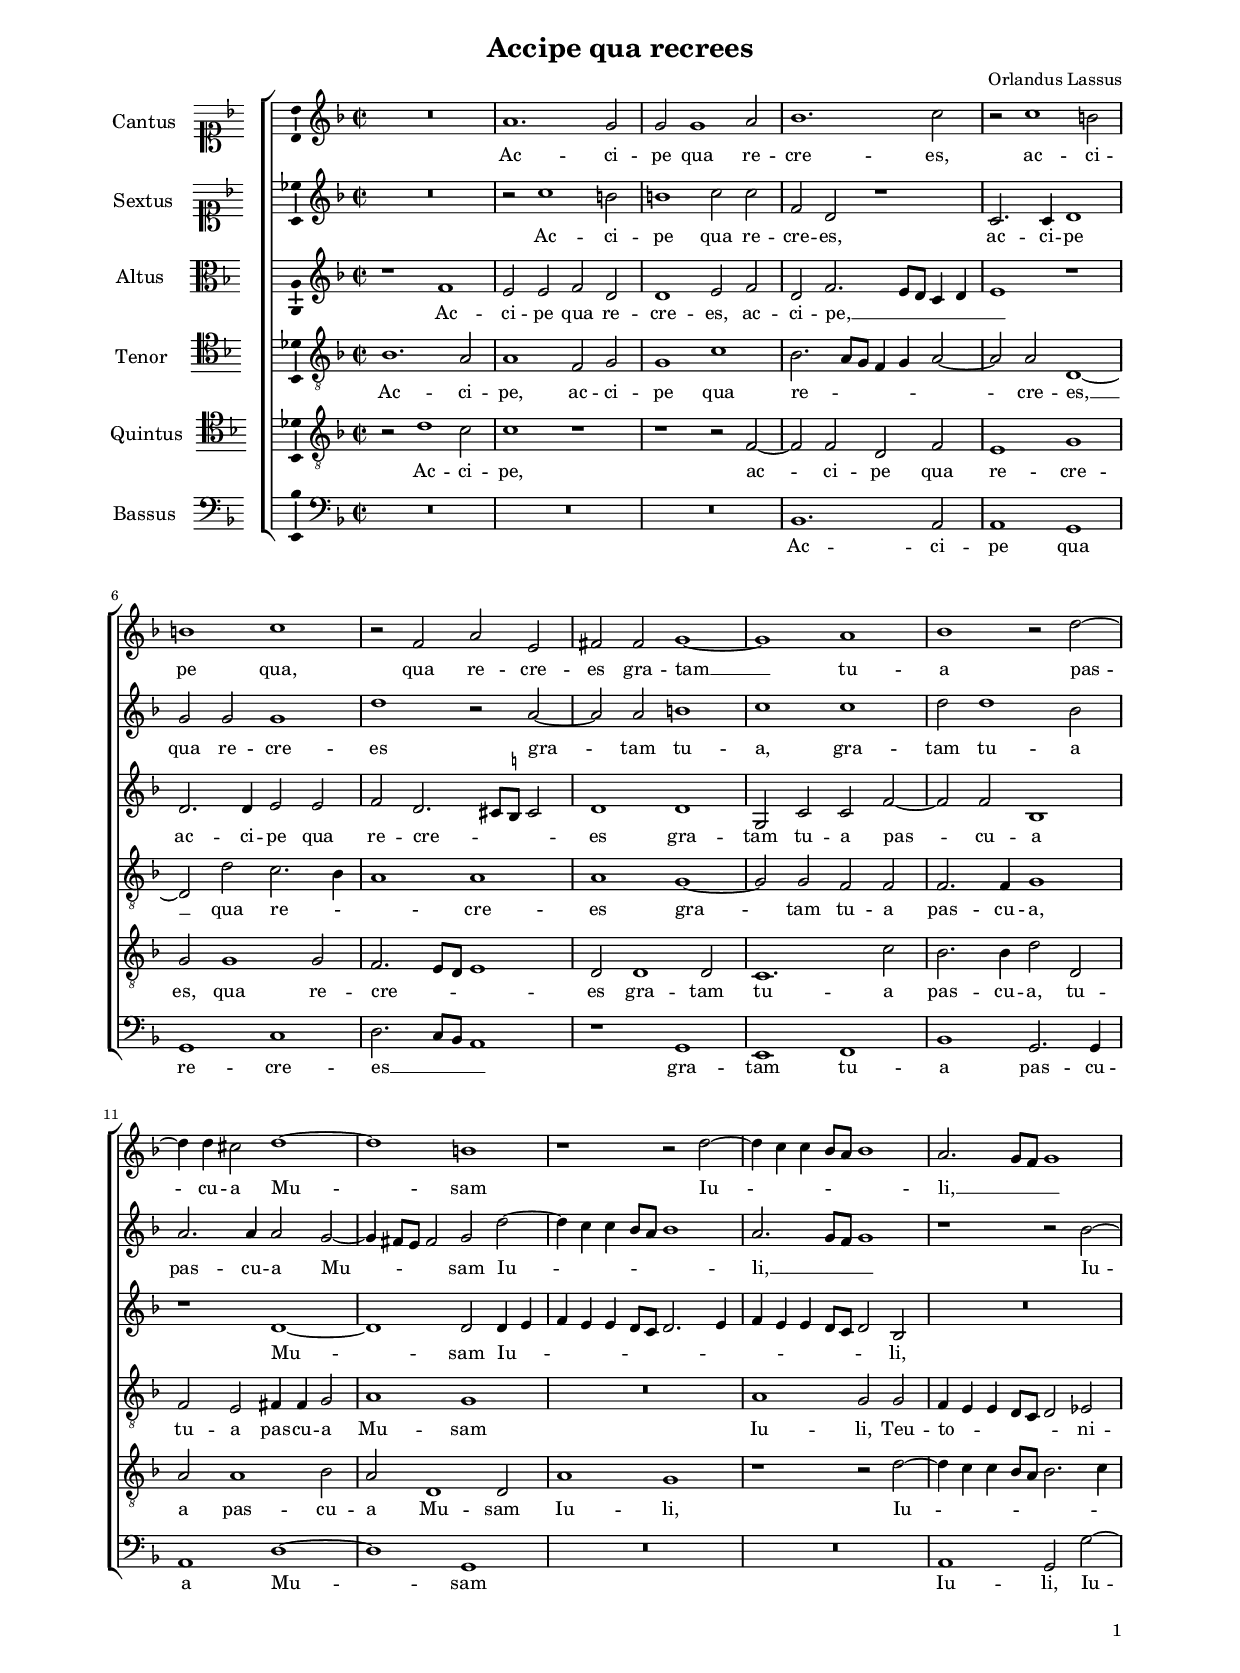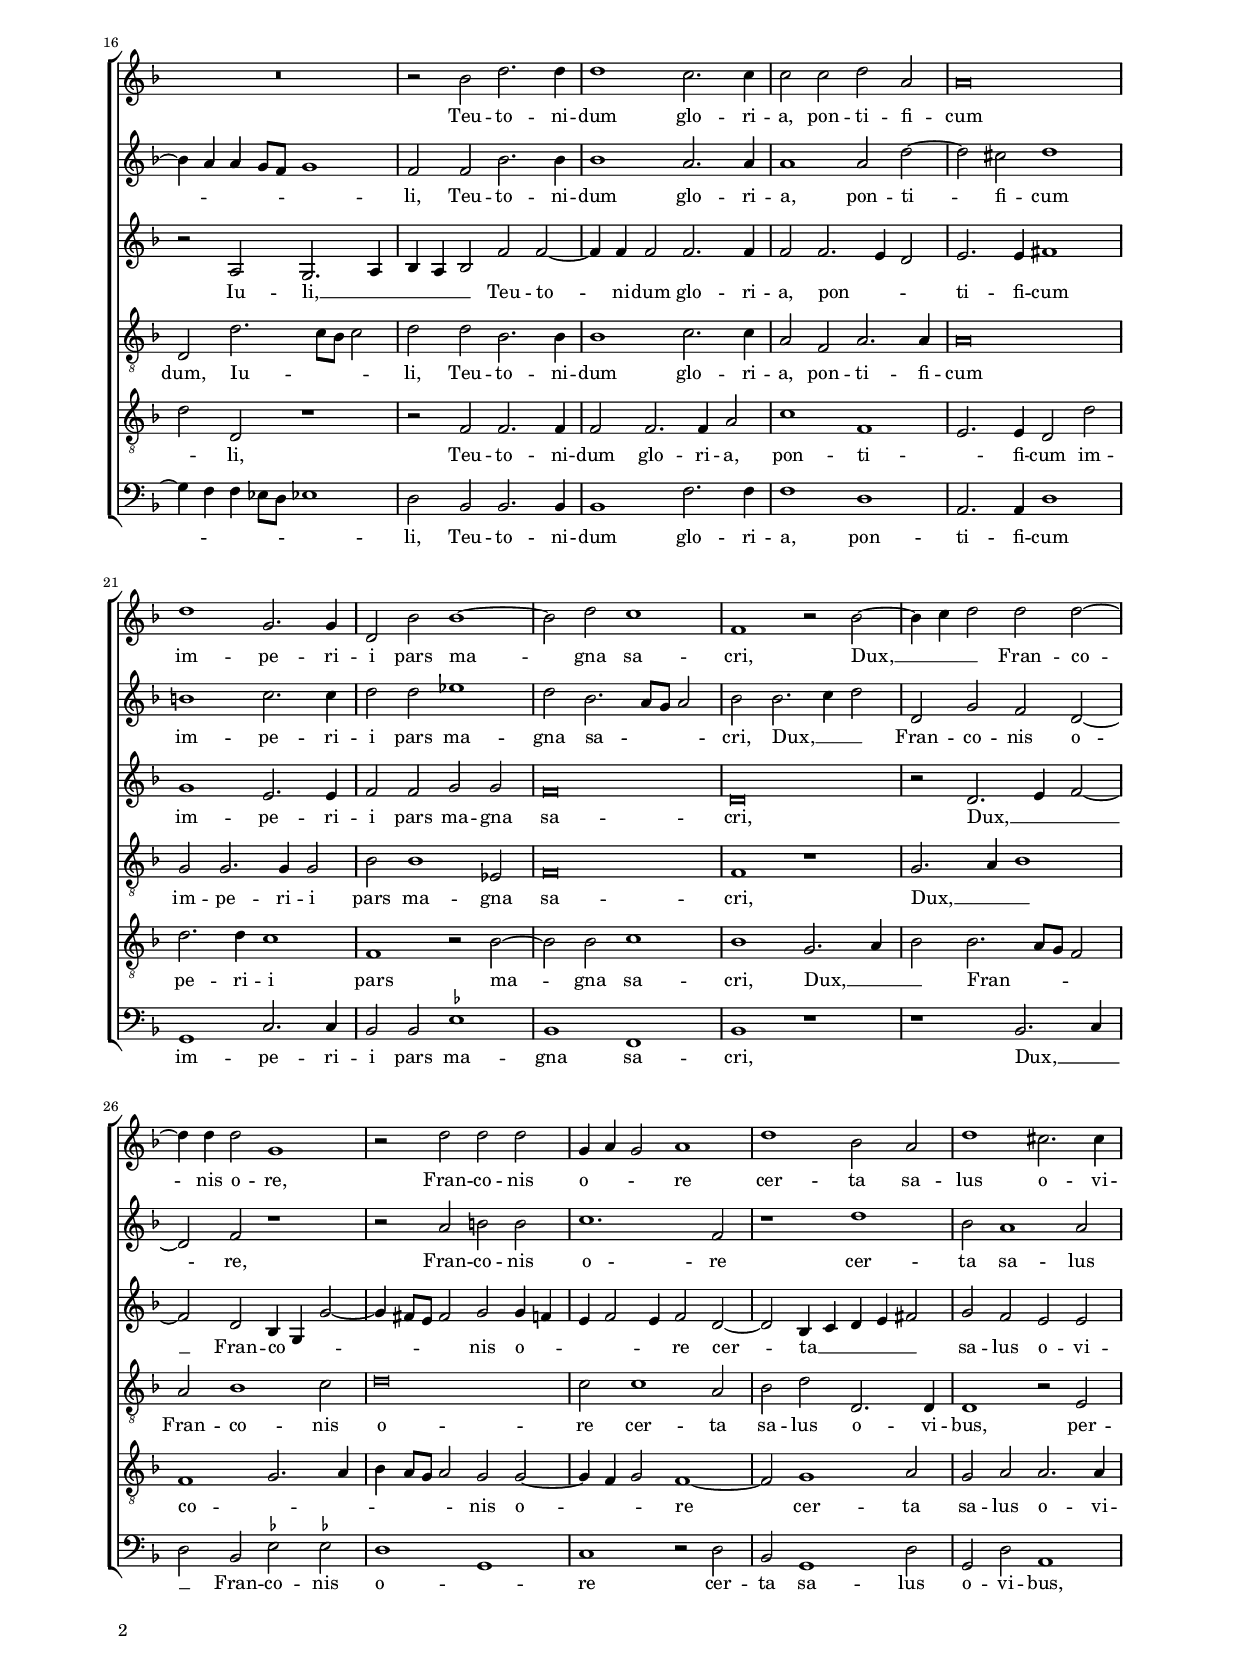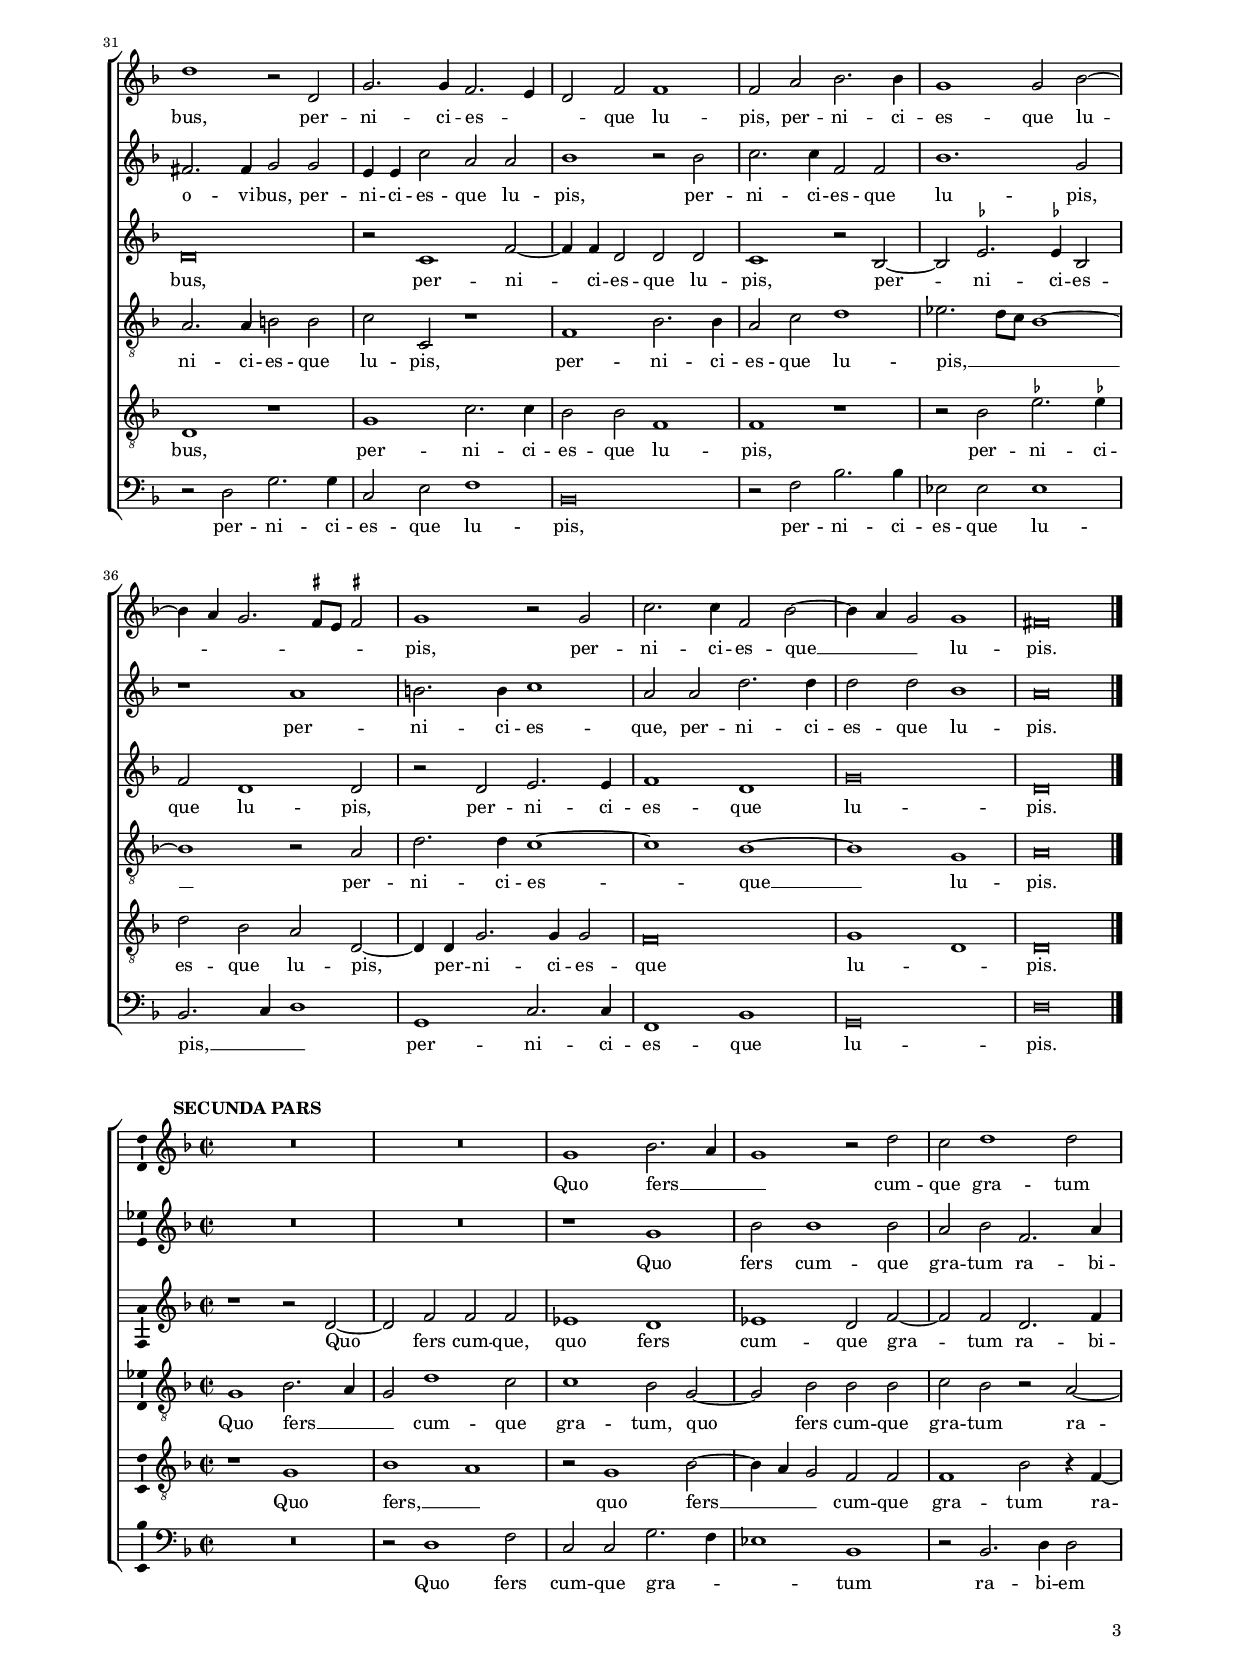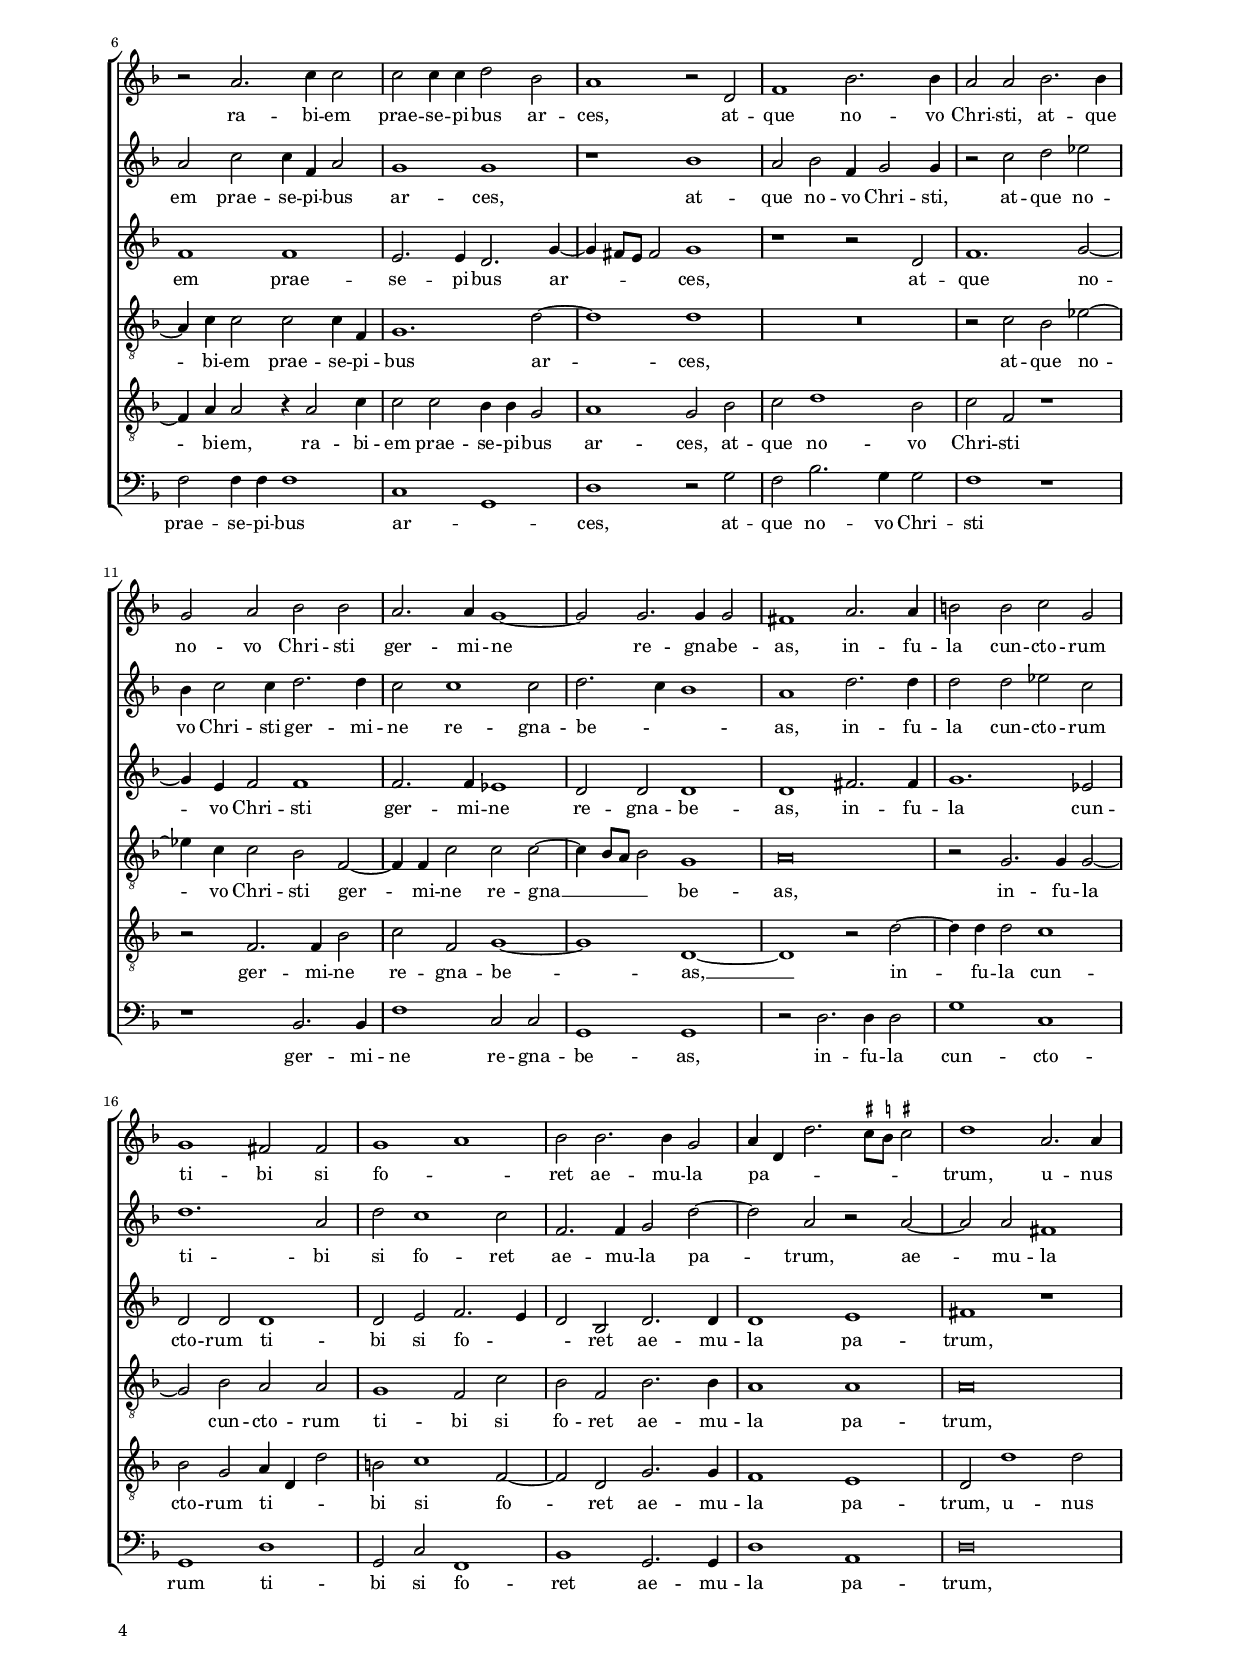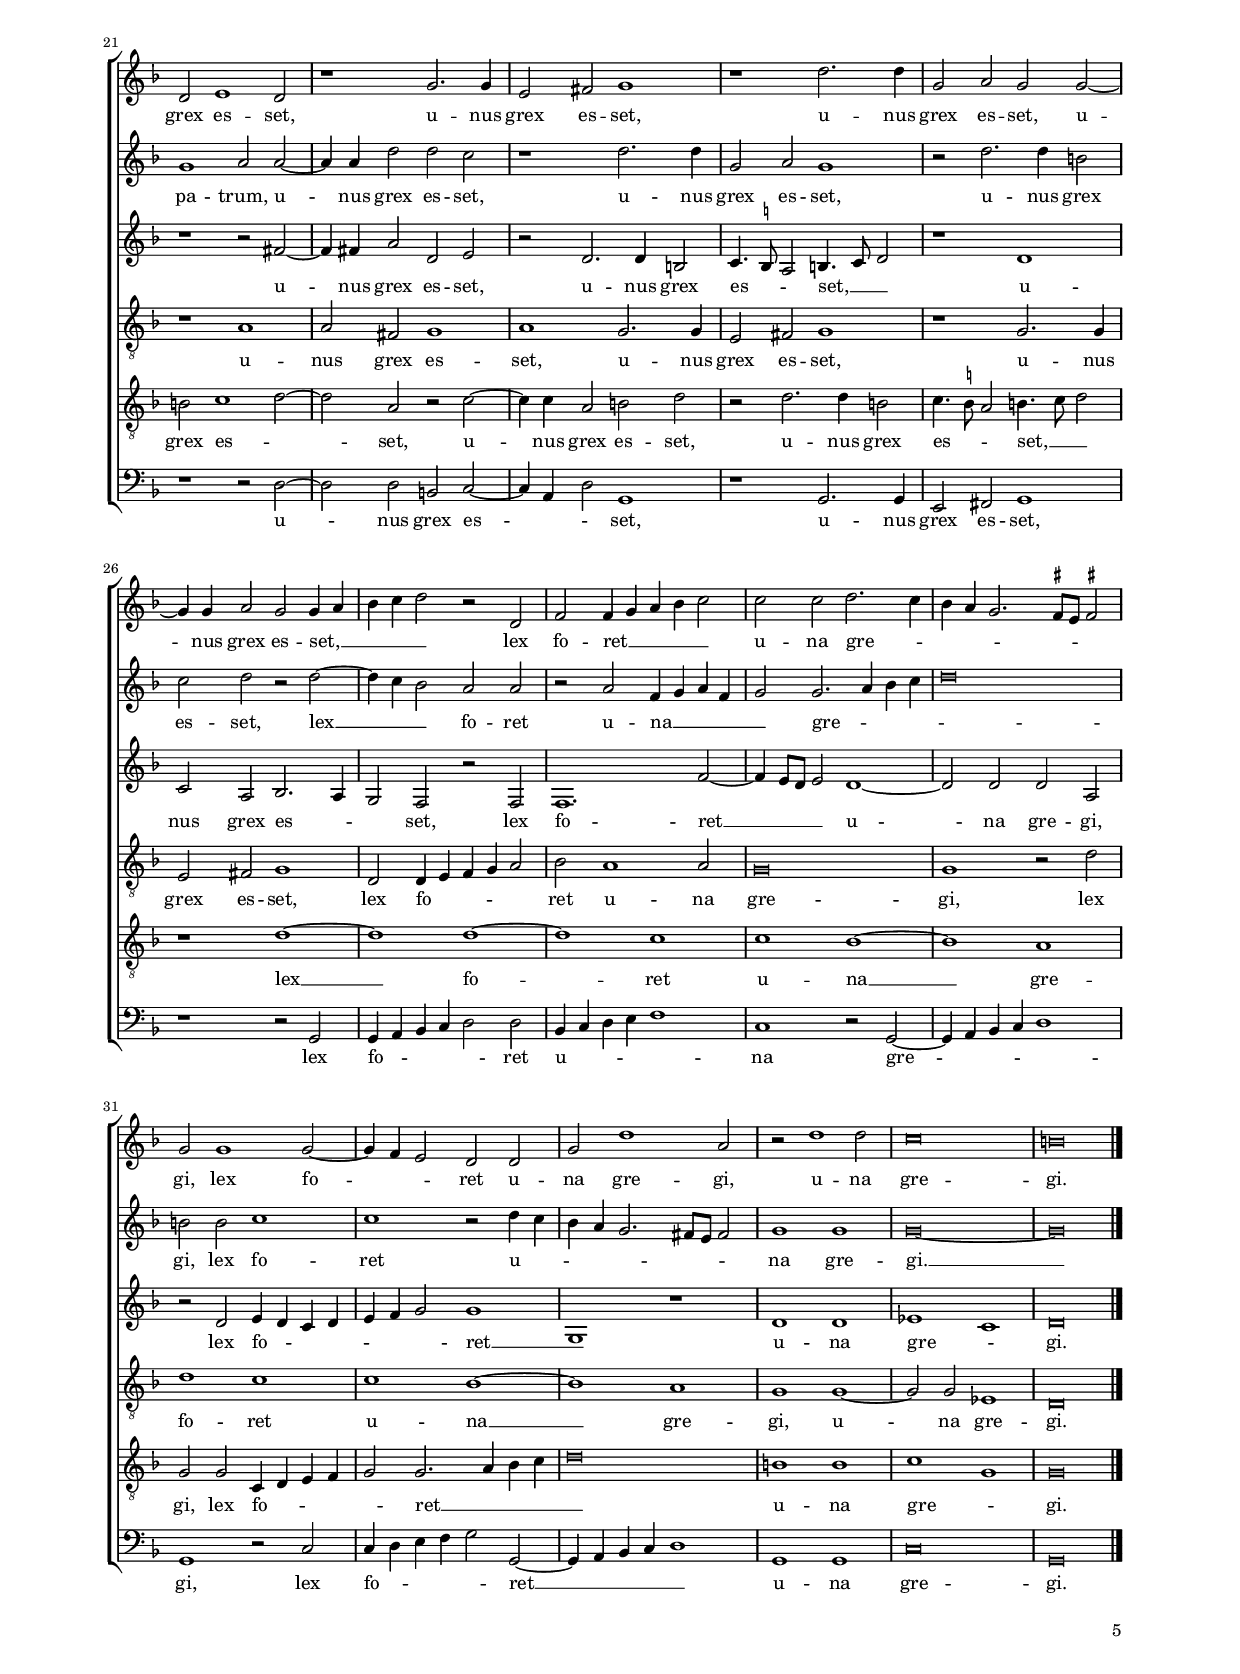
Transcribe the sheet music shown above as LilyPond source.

\header
{
  title="Accipe qua recrees"
  composer="Orlandus Lassus"
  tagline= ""
}

\version "2.22.2"
\language deutsch
#(set-global-staff-size 15)
% #(set-default-paper-size "letter")
#(ly:set-option 'point-and-click #f)


	ficta = { \once \set suggestAccidentals = ##t }
	
	forget = #(define-music-function (music) (ly:music?) #{
		\accidentalStyle forget
		$music
		\accidentalStyle default
		#})

 
\paper
	{
	top-margin = 1.5 \cm
	bottom-margin = 1 \cm
	left-margin = 2 \cm
	right-margin = 2 \cm
	ragged-bottom = ##f
	ragged-last-bottom = ##t
	print-page-number = ##f
	score-system-spacing = #'((basic-distance . 16) (minimum-distance . 14) (padding . 4) (strechability . 250))
	system-system-spacing = #'((basic-distance . 16) (minimum-distance . 14) (padding . 4) (strechability . 250))
    oddFooterMarkup=\markup   \fill-line { "" \fromproperty #'page:page-number-string }
    evenFooterMarkup=\markup  \fill-line { \fromproperty #'page:page-number-string "" }
    last-bottom-spacing = #'((basic-distance . 12) (minimum-distance . 7) (padding . 4))
    systems-per-page = 3
    %page-count = 4
%	min-systems-per-page = 3
	}

global = {
	\key f \major
	\time 2/2 \set Score.measureLength = #(ly:make-moment 2/1)
    \set Score.tempoHideNote = ##t
    \tempo 2 = 90
    \skip 1*2*40  \bar "|." %\pageBreak
	}


incipitcantus = \markup { \score {
	{
	\set Staff.instrumentName = \markup { \fontsize #1 "Cantus" }
	\key f \major
	\clef soprano
	s4 \bar ""
	}
	\layout  {
	raggedright = ##t
	indent = 1.6 \cm
	line-width = 2.4 \cm
	\context { \Staff \remove Time_signature_engraver }
	\override Staff.Clef.Y-extent = #'(0 . 0)
	}} \hspace #1 }


incipitsextus = \markup { \score {
	{
	\set Staff.instrumentName = \markup { \fontsize #1 "Sextus" }
	\key f \major
	\clef soprano
	s4 \bar ""
	}
	\layout  {
	raggedright = ##t
	indent = 1.6 \cm
	line-width = 2.4 \cm
	\context { \Staff \remove Time_signature_engraver }
	\override Staff.Clef.Y-extent = #'(0 . 0)
	}} \hspace #1 }
      
      
incipitaltus = \markup { \score {
	{
	\set Staff.instrumentName = \markup { \fontsize #1 "Altus" }
	\key f \major
	\clef alto
	s4 \bar ""
	}
	\layout  {
	raggedright = ##t
	indent = 1.6 \cm
	line-width = 2.4 \cm
	\context { \Staff \remove Time_signature_engraver }
	\override Staff.Clef.Y-extent = #'(0 . 0)
	}} \hspace #1 }


incipittenor = \markup { \score {
	{
	\set Staff.instrumentName = \markup { \fontsize #1 "Tenor" }
	\key f \major
	\clef tenor
	s4 \bar ""
	}
	\layout  {
	raggedright = ##t
	indent = 1.6 \cm
	line-width = 2.4 \cm
	\context { \Staff \remove Time_signature_engraver }
	\override Staff.Clef.Y-extent = #'(0 . 0)
	}} \hspace #1 }
      
      
incipitquintus = \markup { \score {
	{
	\set Staff.instrumentName = \markup { \fontsize #1 "Quintus" }
	\key f \major
	\clef tenor
	s4 \bar ""
	}
	\layout  {
	raggedright = ##t
	indent = 1.6 \cm
	line-width = 2.4 \cm
	\context { \Staff \remove Time_signature_engraver }
	\override Staff.Clef.Y-extent = #'(0 . 0)
	}} \hspace #1 }
      
      
incipitbassus = \markup { \score {
	{
	\set Staff.instrumentName = \markup { \fontsize #1 "Bassus" }
	\key f \major
	\clef bass
	s4 \bar ""
	}
	\layout  {
	raggedright = ##t
	indent = 1.6 \cm
	line-width = 2.4 \cm
	\context { \Staff \remove Time_signature_engraver }
	\override Staff.Clef.Y-extent = #'(0 . 0)
	}} \hspace #1 }


cantus =  \relative c''
	{
	R\breve
	a1. g2
	g2 g1 a2
	b1. c2
%5
	r2 c1 h2 |
	h1 c
	r2 f, a e
	fis2 fis g1~
	g1 a
%10
	b1 r2 d~ |
	d4 d cis2 d1~
	d1 h
	r1 r2 d~
	d4 c c b8 a b1
%15
	a2. g8 f g1 |
	R\breve
	r2 b d2. d4
	d1 c2. c4
	c2 c d a
%20
	a\breve |
	d1 g,2. g4
	d2 b' b1~
	b2 d c1
	f,1 r2 b~
%25
	b4 c d2 d d~ |
	d4 d d2 g,1
	r2 d' d d
	g,4 a g2 a1
	d1 b2 a
%30
	d1 cis2. cis4 |
	d1 r2 d,
	g2. g4 f2. e4
	d2 f f1
	f2 a b2. b4
%35
	g1 g2 b~ |
	b4 a g2. \ficta fis8 e \ficta fis!2
	g1 r2 g
	c2. c4 f,2 b~
	b4 a g2 g1
%40
	fis\breve |
	}


sextus = \relative c''
	{
	R\breve
	r2 c1 h2
	h1 c2 c
	f,2 d r1
%5
	c2. c4 d1 |
	g2 g g1
	d'1 r2 a~
	a2 a h1
	c1 c
%10
	d2 d1 b2 |
	a2. a4 a2 g~
	g4 fis8 e fis2 g d'~
	d4 c c b8 a b1
	a2. g8 f g1
%15
	r1 r2 b~ |
	b4 a a g8 f g1
	f2 f b2. b4
	b1 a2. a4
	a1 a2 d~
%20
	d2 cis d1 |
	h1 c2. c4
	d2 d es1
	d2 b2. a8 g a2
	b2 b2. c4 d2
%25
	d,2 g f d~ |
	d2 f r1
	r2 a h h
	c1. f,2
	r1 d'
%30
	b2 a1 a2 |
	fis2. fis4 g2 g
	e4 e c'2 a a
	b1 r2 b
	c2. c4 f,2 f
%35
	b1. g2 |
	r1 a
	h2. h4 c1
	a2 a d2. d4
	d2 d b1
%40
	a\breve |
	}


altus =  \relative c'
	{
	r1 f
	e2 e f d
	d1 e2 f
	d2 f2. e8 d c4 d
%5
	e1 r |
	d2. d4 e2 e
	f2 d2. cis8 \ficta h cis2
	d1 d
	g,2 c c f~
%10
	f2 f b,1 |
	r1 d~
	d1 d2 d4 e
	f4 e e d8 c d2. e4
	f4 e e d8 c d2 b
%15
	R\breve |
	r2 a g2. a4
	b4 a b2 f' f~
	f4 f f2 f2. f4
	f2 f2. e4 d2
%20
	e2. e4 fis1 |
	g1 e2. e4
	f2 f g g
	f\breve
	d\breve
%25
	r2 d2. e4 f2~ |
	f2 d b4 g g'2~
	g4 fis8 e fis2 g g4 f
	e4 f2 e4 f2 d~
	d2 b4 c d e fis2
%30
	g2 f e e |
	d\breve
	r2 c1 f2~
	f4 f d2 d d
	c1 r2 b~
%35
	b2 \ficta es2. \ficta es!4 b2 |
	f'2 d1 d2
	r2 d e2. e4
	f1 d
	g\breve
%40
	d\breve |
	}


tenor =  \relative c'
	{
	b1. a2
	a1 f2 g
	g1 c
	b2. a8 g f4 g a2~
%5
	a2 a d,1~ |
	d2 d' c2. b4
	a1 a
	a1 g~
	g2 g f f
%10
	f2. f4 g1 |
	f2 e fis4 fis g2
	a1 g
	R\breve
	a1 g2 g
%15
	f4 e e d8 c d2 es |
	d2 d'2. c8 b c2
	d2 d b2. b4
	b1 c2. c4
	a2 f a2. a4
%20
	a\breve |
	g2 g2. g4 g2
	b2 b1 es,2
	f\breve
	f1 r
%25
	g2. a4 b1 |
	a2 b1 c2
	d\breve
	c2 c1 a2
	b2 d d,2. d4
%30
	d1 r2 e |
	a2. a4 h2 h
	c2 c, r1
	f1 b2. b4
	a2 c d1
%35
	es2. d8 c b1~ |
	b1 r2 a
	d2. d4 c1~
	c1 b~
	b1 g
%40
	a\breve |
	}


quintus  =  \relative c'
	{
	r2 d1 c2
	c1 r
	r1 r2 f,~
	f2 f d f
%5
	e1 g |
	g2 g1 g2
	f2. e8 d e1
	d2 d1 d2
	c1. c'2
%10
	b2. b4 d2 d, |
	a'2 a1 b2
	a2 d,1 d2
	a'1 g
	r1 r2 d'~
%15
	d4 c c b8 a b2. c4 |
	d2 d, r1
	r2 f f2. f4
	f2 f2. f4 a2
	c1 f,
%20
	e2. e4 d2 d' |
	d2. d4 c1
	f,1 r2 b~
	b2 b c1
	b1 g2. a4
%25
	b2 b2. a8 g f2 |
	f1 g2. a4
	b4 a8 g a2 g g~
	g4 f g2 f1~
	f2 g1 a2
%30
	g2 a a2. a4 |
	d,1 r
	g1 c2. c4
	b2 b f1
	f1 r
%35
	r2 b \ficta es2. \ficta es!4 |
	d2 b a d,~
	d4 d g2. g4 g2
	f\breve
	g1 d
%40
	d\breve |
	}


bassus  =  \relative c
	{
	R\breve
	R\breve
	R\breve
	b1. a2
%5
	a1 g |
	g1 c
	d2. c8 b a1
	r1 g
	e1 f
%10
	b1 g2. g4 |
	a1 d~
	d1 g,
	R\breve
	R\breve
%15
	a1 g2 g'~ |
	g4 f f es8 d es!1
	d2 b b2. b4
	b1 f'2. f4
	f1 d
%20
	a2. a4 d1 |
	g,1 c2. c4
	b2 b \ficta es1
	b1 f
	b1 r
%25
	r1 b2. c4 |
	d2 b \ficta es \ficta es!
	d1 g,
	c1 r2 d
	b2 g1 d'2
%30
	g,2 d' a1 |
	r2 d g2. g4
	c,2 e f1
	b,\breve
	r2 f' b2. b4
%35
	es,2 es es1 |
	b2. c4 d1
	g,1 c2. c4
	f,1 b
	g\breve
%40
	d'\breve |
	}


lyricscantus = \lyricmode {
	Ac -- ci -- pe qua re -- cre -- es,
    ac -- ci -- pe qua,
    qua re -- cre -- es
    gra -- tam __ tu -- a pas -- cu -- a Mu -- sam Iu -- _ _ _ _ _ li, __ _ _ _
    Teu -- to -- ni -- dum glo -- ri -- a,
    pon -- ti -- fi -- cum im -- pe -- ri -- i pars ma -- gna sa -- cri,
    Dux, __ _ _ Fran -- co -- nis o -- re,
    Fran -- co -- nis o -- _ _ re
    cer -- ta sa -- lus o -- vi -- bus,
    per -- ni -- ci -- es -- _ _ que lu -- pis,
    per -- ni -- ci -- es -- que lu -- _ _ _ _ _ pis,
    per -- ni -- ci -- es -- que __ _ _ lu -- pis.
	}


lyricssextus = \lyricmode {
	Ac -- ci -- pe qua re -- cre -- es,
    ac -- ci -- pe qua re -- cre -- es gra -- tam tu -- a,
    gra -- tam tu -- a pas -- cu -- a Mu -- _ _ _ sam Iu -- _ _ _ _ _ li, __ _ _ _
    Iu -- _ _ _ _ _ li,
    Teu -- to -- ni -- dum glo -- ri -- a,
    pon -- ti -- fi -- cum im -- pe -- ri -- i pars ma -- gna sa -- _ _ _ cri,
    Dux, __ _ _ Fran -- co -- nis o -- re,
    Fran -- co -- nis o -- re
    cer -- ta sa -- lus o -- vi -- bus,
    per -- ni -- ci -- es -- que lu -- pis,
    per -- ni -- ci -- es -- que lu -- pis,
    per -- ni -- ci -- es -- que,
    per -- ni -- ci -- es -- que lu -- pis.
	}
	
	
lyricsaltus = \lyricmode {
	Ac -- ci -- pe qua re -- cre -- es,
    ac -- ci -- pe, __ _ _ _ _ _
    ac -- ci -- pe qua re -- cre -- _ _ _ es
    gra -- tam tu -- a pas -- cu -- a Mu -- sam Iu -- _ _ _ _ _ _ _ _ _ _ _ _ _ _ li,
    Iu -- li, __ _ _ _ _ 
    Teu -- to -- ni -- dum glo -- ri -- a,
    pon -- _ _ ti -- fi -- cum im -- pe -- ri -- i pars ma -- gna sa -- cri,
    Dux, __ _ _ Fran -- co -- _ _ _ _ _ nis o -- _ _ _ _ re
    cer -- ta __ _ _ _ _ sa -- lus o -- vi -- bus,
    per -- ni -- ci -- es -- que lu -- pis,
    per -- ni -- ci -- es -- que lu -- pis,
    per -- ni -- ci -- es -- que lu -- pis.
	}


lyricstenor = \lyricmode {
	Ac -- ci -- pe,
    ac -- ci -- pe qua re -- _ _ _ _ _ cre -- es, __
    qua re -- _ _ cre -- es
    gra -- tam tu -- a pas -- cu -- a,
    tu -- a pas -- cu -- a Mu -- sam Iu -- li,
    Teu -- to -- _ _ _ _ _ ni -- dum,
    Iu -- _ _ _ li,
    Teu -- to -- ni -- dum glo -- ri -- a,
    pon -- ti -- fi -- cum im -- pe -- ri -- i pars ma -- gna sa -- cri,
    Dux, __ _ _ Fran -- co -- nis o -- re
    cer -- ta sa -- lus o -- vi -- bus,
    per -- ni -- ci -- es -- que lu -- pis,
    per -- ni -- ci -- es -- que lu -- pis, __ _ _ _
    per -- ni -- ci -- es -- que __ lu -- pis.
	}


lyricsquintus = \lyricmode {
	Ac -- ci -- pe,
    ac -- ci -- pe qua re -- cre -- es,
    qua re -- cre -- _ _ _ es
    gra -- tam tu -- a pas -- cu -- a,
    tu -- a pas -- cu -- a Mu -- sam Iu -- li,
    Iu -- _ _ _ _ _ _ _ li,
    Teu -- to -- ni -- dum glo -- ri -- a,
    pon -- ti -- _ fi -- cum im -- pe -- ri -- i pars ma -- gna sa -- cri,
    Dux, __ _ _ Fran -- _ _ _ co -- _ _ _ _ _ _ nis o -- _ _ re
    cer -- ta sa -- lus o -- vi -- bus,
    per -- ni -- ci -- es -- que lu -- pis,
    per -- ni -- ci -- es -- que lu -- pis,
    per -- ni -- ci -- es -- que lu -- _ pis.
	}


lyricsbassus = \lyricmode {
	Ac -- ci -- pe qua re -- cre -- es __ _ _ _
    gra -- tam tu -- a pas -- cu -- a Mu -- sam Iu -- li,
    Iu -- _ _ _ _ _ li,
    Teu -- to -- ni -- dum glo -- ri -- a,
    pon -- ti -- fi -- cum im -- pe -- ri -- i pars ma -- gna sa -- cri,
    Dux, __ _ _ Fran -- co -- nis o -- _ re
    cer -- ta sa -- lus o -- vi -- bus,
    per -- ni -- ci -- es -- que lu -- pis,
    per -- ni -- ci -- es -- que lu -- pis, __ _ _
    per -- ni -- ci -- es -- que lu -- pis.
	}


\score
{  
    \transpose c c {
	\new ChoirStaff \with { \override StaffGrouper.staff-staff-spacing.basic-distance = #12 }
	<<

	\new Staff << \global
	\new Voice="v1" {
		\set Staff.instrumentName=\incipitcantus
		\set Staff.midiInstrument = "reed organ"
		\clef "treble"
		\cantus }
	\new Lyrics \lyricsto "v1" {\lyricscantus }
	>>


	\new Staff << \global
	\new Voice="v6" {
		\set Staff.instrumentName=\incipitsextus
		\set Staff.midiInstrument = "reed organ"
		\clef "treble" 
		\sextus}
	\new Lyrics \lyricsto "v6" {\lyricssextus }
	>>


	\new Staff << \global
	\new Voice="v2" {
		\set Staff.instrumentName=\incipitaltus
		\set Staff.midiInstrument = "reed organ"
		\clef "treble" 
		\altus}
	\new Lyrics \lyricsto "v2" {\lyricsaltus }
	>>


	\new Staff << \global
	\new Voice="v3" {
		\set Staff.instrumentName=\incipittenor
		\set Staff.midiInstrument = "reed organ"
		\clef "G_8"
		\tenor }
	\new Lyrics \lyricsto "v3" {\lyricstenor }
	>>


	\new Staff << \global
	\new Voice="v5" {
		\set Staff.instrumentName=\incipitquintus
		\set Staff.midiInstrument = "reed organ"
		\clef "G_8"
		\quintus}
	\new Lyrics \lyricsto "v5" {\lyricsquintus }
	>>


	\new Staff << \global
	\new Voice="v4" {
		\set Staff.instrumentName=\incipitbassus
		\set Staff.midiInstrument = "reed organ"
		\clef "bass" 
		\bassus }
	\new Lyrics \lyricsto "v4" {\lyricsbassus}
	>>

	>>
	} % transpose

	\layout
	{
	indent = 2.6 \cm
%	\context { \Lyrics \override VerticalAxisGroup.nonstaff-relatedstaff-spacing.padding = #2 }
%	\context { \Lyrics \override LyricText.font-size = #1 }
  	\context { \Staff \consists "Ambitus_engraver" }
	\context { \Staff \override TimeSignature.break-visibility = #end-of-line-invisible }
	\context { \Score \override BarNumber.padding = #2 }
	\context { \Voice \override NoteHead.style = #'baroque }
	}

\midi
	{
	}

}

%%%%%%%%%%%%%%%%%%%%  SECUNDA PARS   %%%%%%%%%%%%%%%%%%%%


global = {
	\key f \major
	\time 2/2 \set Score.measureLength = #(ly:make-moment 2/1)
    \set Score.tempoHideNote = ##t
    \tempo 2 = 90
    \skip 1*2*36  \bar "|."
	}


cantus =  \relative c''
	{
	R\breve
	R\breve
	g1 b2. a4
	g1 r2 d'
%5
	c2 d1 d2 |
	r2 a2. c4 c2
	c2 c4 c d2 b
	a1 r2 d,
	f1 b2. b4
%10
	a2 a b2. b4 |
	g2 a b b
	a2. a4 g1~
	g2 g2. g4 g2
	fis1 a2. a4
%15
	h2 h c g |
	g1 fis2 fis
	g1 a
	b2 b2. b4 g2
	a4 d, d'2. \ficta cis8 \ficta h \ficta cis!2
%20
	d1 a2. a4 |
	d,2 e1 d2
	r1 g2. g4
	e2 fis g1
	r1 d'2. d4
%25
	g,2 a g g~ |
	g4 g a2 g g4 a
	b4 c d2 r d,
	f2 f4 g a b c2
	c2 c d2. c4
%30
	b4 a g2. \ficta fis8 e \ficta fis!2 |
	g2 g1 g2~
	g4 f e2 d d
	g2 d'1 a2
	r2 d1 d2
%35
	c\breve |
	h\breve |
	}


sextus = \relative c''
	{
	R\breve
	R\breve
	r1 g
	b2 b1 b2
%5
	a2 b f2. a4 |
	a2 c c4 f, a2
	g1 g
	r1 b
	a2 b f4 g2 g4
%10
	r2 c d es |
	b4 c2 c4 d2. d4
	c2 c1 c2
	d2. c4 b1
	a1 d2. d4
%15
	d2 d es c |
	d1. a2
	d2 c1 c2
	f,2. f4 g2 d'~
	d2 a r a~
%20
	a2 a fis1 |
	g1 a2 a~
	a4 a d2 d c
	r1 d2. d4
	g,2 a g1
%25
	r2 d'2. d4 h2 |
	c2 d r d~
	d4 c b2 a a
	r2 a f4 g a f
	g2 g2. a4 b c
%30
	d\breve |
	h2 h c1
	c1 r2 d4 c
	b4 a g2. fis8 e fis2
	g1 g
%35
	g\breve~ |
	g\breve |
	}


altus =  \relative c'
    {
	r1 r2 d~
	d2 f f f
	es1 d
	es1 d2 f~
%5
	f2 f d2. f4 |
	f1 f
	e2. e4 d2. g4~
	g4 fis8 e fis2 g1
	r1 r2 d
%10
	f1. g2~ |
	g4 e f2 f1
	f2. f4 es1
	d2 d d1
	d1 fis2. fis4
%15
	g1. es2  |
	d2 d d1
	d2 e f2. e4
	d2 b d2. d4
	d1 e
%20
	fis1 r |
	r1 r2 fis~
	fis4 fis a2 d, e
	r2 d2. d4 h2
	c4. \ficta h8 a2 h!4. c8 d2
%25
	r1 d |
	c2 a b2. a4
	g2 f r f
	f1. f'2~
	f4 e8 d e2 d1~
%30
	d2 d d a |
	r2 d e4 d c d
	e4 f g2 g1
	g,1 r
	d'1 d
%35
	es1 c |
	d\breve |
	}


tenor =  \relative c'
	{
	g1 b2. a4
	g2 d'1 c2
	c1 b2 g~
	g2 b b b
%5
	c2 b r a~ |
	a4 c c2 c c4 f,
	g1. d'2~
	d1 d
	R\breve
%10
	r2 c b es~ |
	es4 c c2 b f~
	f4 f c'2 c c~
	c4 b8 a b2 g1
	a\breve
%15
	r2 g2. g4 g2~ |
	g2 b a a
	g1 f2 c'
	b2 f b2. b4
	a1 a
%20
	a\breve |
	r1 a
	a2 fis g1
	a1 g2. g4
	e2 fis g1
%25
	r1 g2. g4 |
	e2 fis g1
	d2 d4 e f g a2
	b2 a1 a2
	g\breve
%30
	g1 r2 d' |
	d1 c
	c1 b~
	b1 a
	g1 g~
%35
	g2 g es1 |
	d\breve |
	}


quintus  =  \relative c'
	{
	r1 g
	b1 a
	r2 g1 b2~
	b4 a g2 f f
%5
	f1 b2 r4 f~ |
	f4 a a2 r4 a2 c4
	c2 c b4 b g2
	a1 g2 b
	c2 d1 b2
%10
	c2 f, r1 |
	r2 f2. f4 b2
	c2 f, g1~
	g1 d~
	d1 r2 d'~
%15
	d4 d d2 c1 |
	b2 g a4 d, d'2
	h2 c1 f,2~
	f2 d g2. g4
	f1 e
%20
	d2 d'1 d2 |
	h2 c1 d2~
	d2 a r c~
	c4 c a2 h d
	r2 d2. d4 h2
%25
	c4. \ficta h8 a2 h!4. c8 d2 |
	r1 d~
	d1 d~
	d1 c
	c1 b~
%30
	b1 a |
	g2 g c,4 d e f
	g2 g2. a4 b c
	d\breve
	h1 h
%35
	c1 g |
	g\breve |
	}


bassus  =  \relative c
	{
	R\breve
	r2 d1 f2
	c2 c g'2. f4
	es1 b
%5
	r2 b2. d4 d2 |
	f2 f4 f f1
	c1 g
	d'1 r2 g
	f2 b2. g4 g2
%10
	f1 r |
	r1 b,2. b4
	f'1 c2 c
	g1 g
	r2 d'2. d4 d2
%15
	g1 c, |
	g1 d'
	g,2 c f,1
	b1 g2. g4
	d'1 a
%20
	d\breve |
	r1 r2 d~
	d2 d h c~
	c4 a d2 g,1
	r1 g2. g4
%25
	e2 fis g1 |
	r1 r2 g
	g4 a b c d2 d
	b4 c d e f1
	c1 r2 g~
%30
	g4 a b c d1 |
	g,1 r2 c
	c4 d e f g2 g,~
	g4 a b c d1
	g,1 g
%35
	c\breve |
	g\breve |
	}


lyricscantus = \lyricmode {
	Quo fers __ _ _ cum -- que gra -- tum ra -- bi -- em prae -- se -- pi -- bus ar -- ces,
    at -- que no -- vo Chri -- sti,
    at -- que no -- vo Chri -- sti
    ger -- mi -- ne re -- gna -- be -- as,
    in -- fu -- la cun -- cto -- rum ti -- bi si fo -- _ ret ae -- mu -- la pa -- _ _ _ _ _ trum,
    u -- nus grex es -- set,
    u -- nus grex es -- set,
    u -- nus grex es -- set,
    u -- nus grex es -- set, __ _ _ _ _
    lex fo -- ret __ _ _ _ _ u -- na gre -- _ _ _ _ _ _ _ gi,
    lex fo -- _ _ ret u -- na gre -- gi,
    u -- na gre -- gi.
	}


lyricssextus = \lyricmode {
	Quo fers cum -- que gra -- tum ra -- bi -- em prae -- se -- pi -- bus ar -- ces,
    at -- que no -- vo Chri -- sti,
    at -- que no -- vo Chri -- sti
    ger -- mi -- ne re -- gna -- be -- _ _ as,
    in -- fu -- la cun -- cto -- rum ti -- bi si fo -- ret ae -- mu -- la pa -- trum,
    ae -- mu -- la pa -- trum,
    u -- nus grex es -- set,
    u -- nus grex es -- set,
    u -- nus grex es -- set,
    lex __ _ _ fo -- ret u -- na __ _ _ _ _ gre -- _ _ _ _ gi,
    lex fo -- ret u -- _ _ _ _ _ _ _ na gre -- gi. __
	}


lyricsaltus = \lyricmode {
	Quo fers cum -- que,
    quo fers cum -- que gra -- tum ra -- bi -- em prae -- se -- pi -- bus ar -- _ _ _ ces,
    at -- que no -- vo Chri -- sti
    ger -- mi -- ne re -- gna -- be -- as,
    in -- fu -- la cun -- cto -- rum ti -- bi si fo -- _ _ ret ae -- mu -- la pa -- trum,
    u -- nus grex es -- set,
    u -- nus grex es -- _ _ set, __ _ _
    u -- nus grex es -- _ _ set,
    lex fo -- ret __ _ _ _ u -- na gre -- gi,
    lex fo -- _ _ _ _ _ _ ret __ _ u -- na gre -- _ gi.
	}


lyricstenor = \lyricmode {
	Quo fers __ _ _ cum -- que gra -- tum,
    quo fers cum -- que gra -- tum ra -- bi -- em prae -- se -- pi -- bus ar -- ces,
    at -- que no -- vo Chri -- sti
    ger -- mi -- ne re -- gna __ _ _ _ be -- as,
    in -- fu -- la cun -- cto -- rum ti -- bi si fo -- ret ae -- mu -- la pa -- trum,
    u -- nus grex es -- set,
    u -- nus grex es -- set,
    u -- nus grex es -- set,
    lex fo -- _ _ _ _ ret u -- na gre -- gi,
    lex fo -- ret u -- na __ gre -- gi,
    u -- na gre -- gi.
	}


lyricsquintus = \lyricmode {
	Quo fers, __ _ 
    quo fers __ _ _ cum -- que gra -- tum ra -- bi -- em,
    ra -- bi -- em prae -- se -- pi -- bus ar -- ces,
    at -- que no -- vo Chri -- sti
    ger -- mi -- ne re -- gna -- be -- as, __
    in -- fu -- la cun -- cto -- rum ti -- _ _ bi si fo -- ret ae -- mu -- la pa -- trum,
    u -- nus grex es -- _ set,
    u -- nus grex es -- set,
    u -- nus grex es -- _ _ set, __ _ _
    lex __ fo -- ret u -- na __ gre -- gi,
    lex fo -- _ _ _ _ ret __ _ _ _ _ u -- na gre -- _ gi.
	}


lyricsbassus = \lyricmode {
	Quo fers cum -- que gra -- _ _ tum ra -- bi -- em prae -- se -- pi -- bus ar -- _ ces,
    at -- que no -- vo Chri -- sti
    ger -- mi -- ne re -- gna -- be -- as,
    in -- fu -- la cun -- cto -- rum ti -- bi si fo -- ret ae -- mu -- la pa -- trum,
    u -- nus grex es -- _ _ set,
    u -- nus grex es -- set,
    lex fo -- _ _ _ _ ret u -- _ _ _ _ na gre -- _ _ _ _ gi,
    lex fo -- _ _ _ _ ret __ _ _ _ _ u -- na gre -- gi.
	}


\score
{  
	\transpose c c {
	\new ChoirStaff \with { \override StaffGrouper.staff-staff-spacing.basic-distance = #12 }
	<<

	\new Staff <<\global
	\new Voice="v1" {
	  %\set Staff.instrumentName="Cantus"
		\set Staff.midiInstrument = "reed organ"
		\clef "treble"
		\cantus }
	\new Lyrics \lyricsto "v1" {\lyricscantus }
	>>


	\new Staff << \global
	\new Voice="v6" {
	  %\set Staff.instrumentName="Sextus"
		\set Staff.midiInstrument = "reed organ"
		\clef "treble" 
		\sextus}
	\new Lyrics \lyricsto "v6" {\lyricssextus }
	>>


	\new Staff << \global
	\new Voice="v2" {
	  %\set Staff.instrumentName="Altus"
		\set Staff.midiInstrument = "reed organ"
		\clef "treble" 
		\altus}
	\new Lyrics \lyricsto "v2" {\lyricsaltus }
	>>


	\new Staff <<\global
	\new Voice="v3" {
	  %\set Staff.instrumentName="Tenor"
		\set Staff.midiInstrument = "reed organ"
		\clef "G_8"
		\tenor }
	\new Lyrics \lyricsto "v3" {\lyricstenor }
	>>


	\new Staff << \global
	\new Voice="v5" {
	  %\set Staff.instrumentName="Quintus"
		\set Staff.midiInstrument = "reed organ"
		\clef "G_8"
		\quintus}
	\new Lyrics \lyricsto "v5" {\lyricsquintus }
	>>


	\new Staff <<\global
	\new Voice="v4" {
	  %\set Staff.instrumentName="Bassus"
		\set Staff.midiInstrument = "reed organ"
		\clef "bass" 
		\bassus }
	\new Lyrics \lyricsto "v4" {\lyricsbassus}
	>>

	>>
    } % transpose

	\layout
	{
	indent = 0 \cm
%	\context { \Lyrics \override VerticalAxisGroup.nonstaff-relatedstaff-spacing.padding = #2 }
%	\context { \Lyrics \override LyricText.font-size = #1 }
   	\context { \Staff \consists "Ambitus_engraver" }
	\context { \Staff \override TimeSignature.break-visibility = #end-of-line-invisible }
	\context { \Score \override BarNumber.padding = #2 }
	\context { \Voice \override NoteHead.style = #'baroque }
	}

    %\header { piece = \markup { \raise #2 \hspace # 7 \bold "SECUNDA PARS"} }
    \header { piece = \markup { \hspace #7 \column { \raise #2  \transparent "x" \bold "SECUNDA PARS"} } }
        
\midi
	{
	}

}

% EOF
